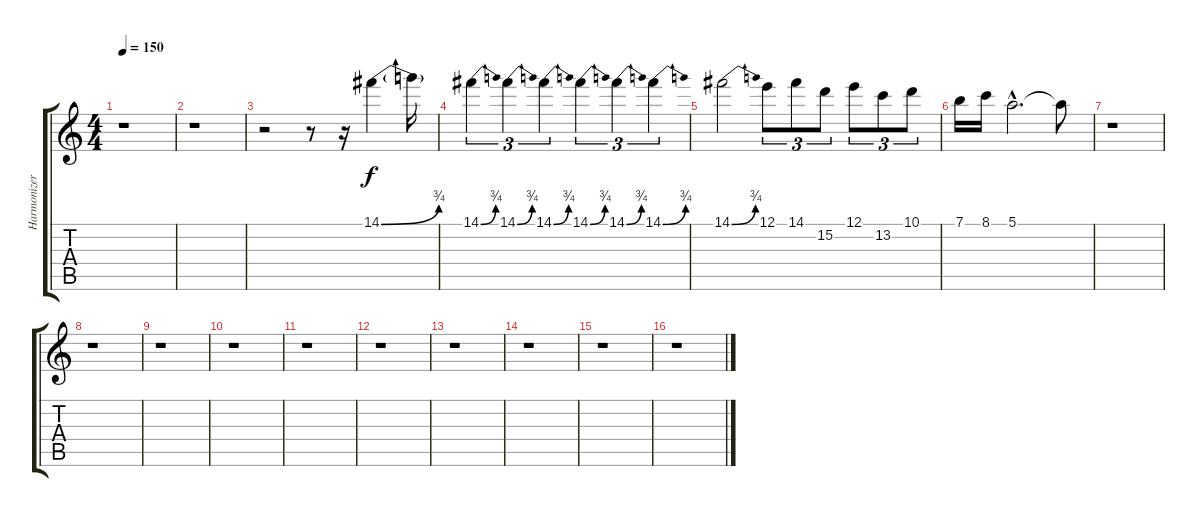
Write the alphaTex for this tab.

\track ("Harmonizer" "Harmonizer") {instrument distortionguitar}
\staff {score tabs}
\tuning (E4 B3 G3 D3 A2 E2) {hide}
\ts (4 4)
\tempo 150
\clef g2
\ks c
r.1{dy f} |
r.1 |
r.2 r.8 r.16 14.1{be (bend 0 0 60 3)}.4 14.1{t}.16 |
14.1{be (bend 0 0 60 3)}.4{tu (3 2)} 14.1{be (bend 0 0 60 3)}.4{tu (3 2)} 14.1{be (bend 0 0 60 3)}.4{tu (3 2)} 14.1{be (bend 0 0 60 3)}.4{tu (3 2)} 14.1{be (bend 0 0 60 3)}.4{tu (3 2)} 14.1{be (bend 0 0 60 3)}.4{tu (3 2)} |
14.1{be (bend 0 0 60 3)}.2 12.1.8{tu (3 2)} 14.1.8{tu (3 2)} 15.2.8{tu (3 2)} 12.1.8{tu (3 2)} 13.2.8{tu (3 2)} 10.1.8{tu (3 2)} |
7.1.16 8.1.16 5.1{hac}.2{d} 5.1{t}.8 |
r.1 |
r.1 |
r.1 |
r.1 |
r.1 |
r.1 |
r.1 |
r.1 |
r.1 |
r.1
